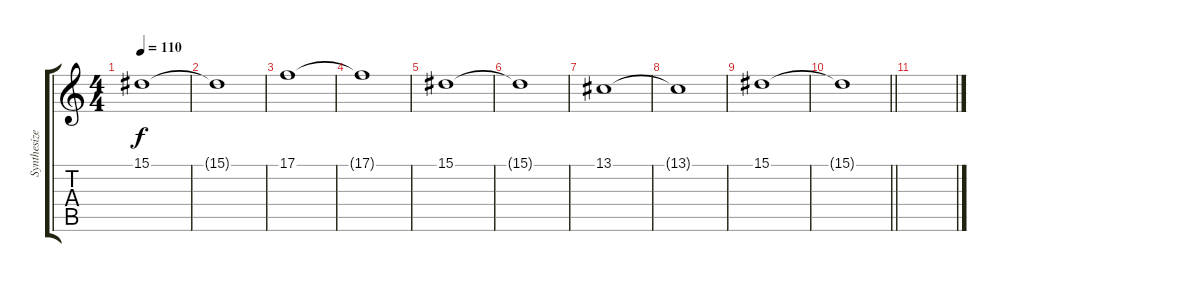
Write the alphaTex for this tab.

\track ("Synthesizer 2" "Synthesize") {instrument lead6voice}
\staff {score tabs}
\tuning (C4 G3 Eb3 Bb2 F2 C2) {hide}
\ts (4 4)
\tempo 110
\clef g2
\ks c
15.1.1{dy f} |
15.1{t}.1 |
17.1.1 |
17.1{t}.1 |
15.1.1 |
15.1{t}.1 |
13.1.1 |
13.1{t}.1 |
15.1.1 |
\barLineRight lightlight
15.1{t}.1 |
\section ("" "")
